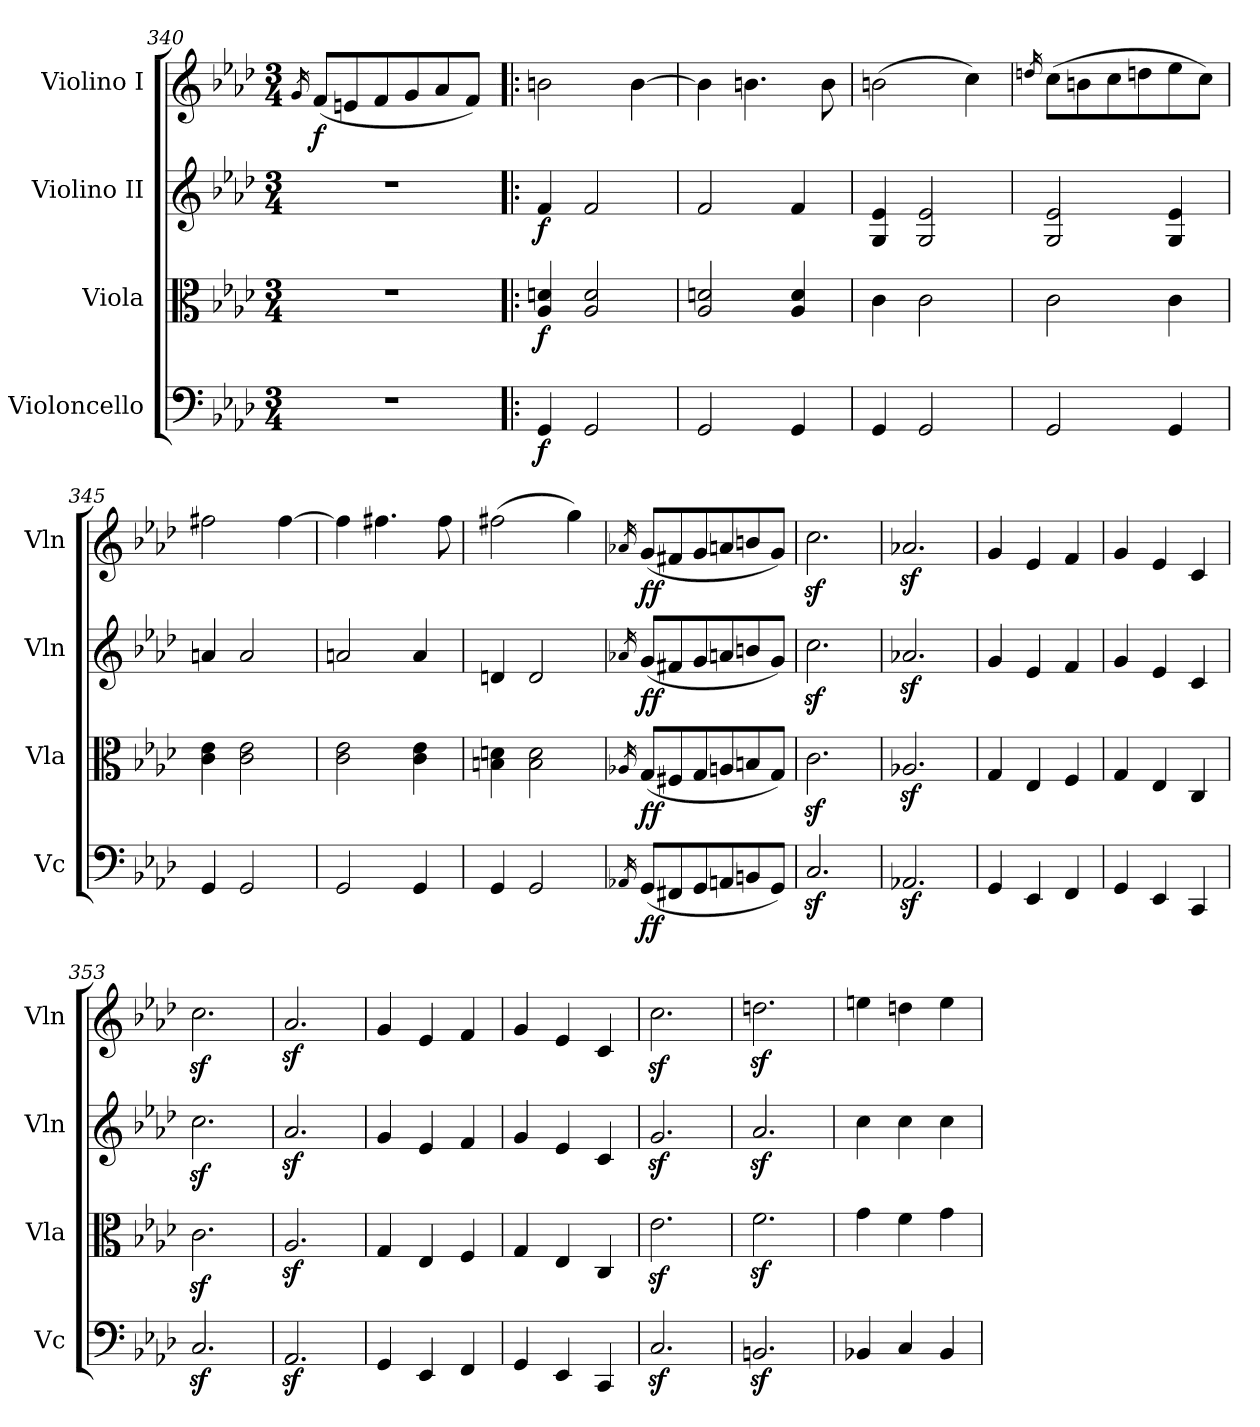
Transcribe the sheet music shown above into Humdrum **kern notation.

**kern	**dynam	**kern	**dynam	**kern	**dynam	**kern	**dynam
*part4	*part4	*part3	*part3	*part2	*part2	*part1	*part1
*staff4	*staff4	*staff3	*staff3	*staff2	*staff2	*staff1	*staff1
*I"Violoncello	*	*I"Viola	*	*I"Violino II	*	*I"Violino I	*
*I'Vc	*	*I'Vla	*	*I'Vln	*	*I'Vln	*
*clefF4	*	*clefC3	*	*clefG2	*	*clefG2	*
*k[b-e-a-d-]	*	*k[b-e-a-d-]	*	*k[b-e-a-d-]	*	*k[b-e-a-d-]	*
*M3/4	*	*M3/4	*	*M3/4	*	*M3/4	*
=340	=340	=340	=340	=340	=340	=340	=340
.	.	.	.	.	.	16qg/	.
!	!	!	!	!	!	!	!LO:DY:b
2.r	.	2.r	.	2.r	.	(8f/L	f
.	.	.	.	.	.	8en/	.
.	.	.	.	.	.	8f/	.
.	.	.	.	.	.	8g/	.
.	.	.	.	.	.	8a-/	.
.	.	.	.	.	.	8f/J)	.
=341!|:	=341!|:	=341!|:	=341!|:	=341!|:	=341!|:	=341!|:	=341!|:
!	!LO:DY:b	!	!LO:DY:b	!	!LO:DY:b	!	!
4GG/	f	4A-/ 4dn/	f	4f/	f	2bn\	.
2GG/	.	2A-/ 2d/	.	2f/	.	.	.
.	.	.	.	.	.	[4b\	.
=342	=342	=342	=342	=342	=342	=342	=342
2GG/	.	2A-/ 2dn/	.	2f/	.	4b\]	.
.	.	.	.	.	.	4.bn\	.
4GG/	.	4A-/ 4d/	.	4f/	.	.	.
.	.	.	.	.	.	8b\	.
=343	=343	=343	=343	=343	=343	=343	=343
4GG/	.	4c\	.	4G/ 4e-/	.	(2bn\	.
2GG/	.	2c\	.	2G/ 2e-/	.	.	.
.	.	.	.	.	.	4cc\)	.
=344	=344	=344	=344	=344	=344	=344	=344
.	.	.	.	.	.	16qddn/	.
2GG/	.	2c\	.	2G/ 2e-/	.	(8cc\L	.
.	.	.	.	.	.	8bn\	.
.	.	.	.	.	.	8cc\	.
.	.	.	.	.	.	8ddn\	.
4GG/	.	4c\	.	4G/ 4e-/	.	8ee-\	.
.	.	.	.	.	.	8cc\J)	.
!!LO:LB:g=z
=345	=345	=345	=345	=345	=345	=345	=345
4GG/	.	4c\ 4e-\	.	4an/	.	2ff#X\	.
2GG/	.	2c\ 2e-\	.	2a/	.	.	.
.	.	.	.	.	.	[4ff#\	.
=346	=346	=346	=346	=346	=346	=346	=346
2GG/	.	2c\ 2e-\	.	2an/	.	4ff#\]	.
.	.	.	.	.	.	4.ff#X\	.
4GG/	.	4c\ 4e-\	.	4a/	.	.	.
.	.	.	.	.	.	8ff#\	.
=347	=347	=347	=347	=347	=347	=347	=347
4GG/	.	4Bn\ 4dn\	.	4dn/	.	(2ff#X\	.
2GG/	.	2B\ 2d\	.	2d/	.	.	.
.	.	.	.	.	.	4gg\)	.
=348	=348	=348	=348	=348	=348	=348	=348
16qAA-X/	.	16qA-X/	.	16qa-X/	.	16qa-X/	.
!	!LO:DY:b	!	!LO:DY:b	!	!LO:DY:b	!	!LO:DY:b
(8GG/L	ff	(8G/L	ff	(8g/L	ff	(8g/L	ff
8FF#X/	.	8F#X/	.	8f#X/	.	8f#X/	.
8GG/	.	8G/	.	8g/	.	8g/	.
8AAn/	.	8An/	.	8an/	.	8an/	.
8BBn/	.	8Bn/	.	8bn/	.	8bn/	.
8GG/J)	.	8G/J)	.	8g/J)	.	8g/J)	.
=349	=349	=349	=349	=349	=349	=349	=349
2.Cz</	.	2.cz<\	.	2.ccz<\	.	2.ccz<\	.
=350	=350	=350	=350	=350	=350	=350	=350
2.AA-Xz</	.	2.A-Xz</	.	2.a-Xz</	.	2.a-Xz</	.
=351	=351	=351	=351	=351	=351	=351	=351
4GG/	.	4G/	.	4g/	.	4g/	.
4EE-/	.	4E-/	.	4e-/	.	4e-/	.
4FF/	.	4F/	.	4f/	.	4f/	.
=352	=352	=352	=352	=352	=352	=352	=352
4GG/	.	4G/	.	4g/	.	4g/	.
4EE-/	.	4E-/	.	4e-/	.	4e-/	.
4CC/	.	4C/	.	4c/	.	4c/	.
=353	=353	=353	=353	=353	=353	=353	=353
2.Cz</	.	2.cz<\	.	2.ccz<\	.	2.ccz<\	.
=354	=354	=354	=354	=354	=354	=354	=354
2.AA-z</	.	2.A-z</	.	2.a-z</	.	2.a-z</	.
=355	=355	=355	=355	=355	=355	=355	=355
4GG/	.	4G/	.	4g/	.	4g/	.
4EE-/	.	4E-/	.	4e-/	.	4e-/	.
4FF/	.	4F/	.	4f/	.	4f/	.
=356	=356	=356	=356	=356	=356	=356	=356
4GG/	.	4G/	.	4g/	.	4g/	.
4EE-/	.	4E-/	.	4e-/	.	4e-/	.
4CC/	.	4C/	.	4c/	.	4c/	.
!!LO:PB:g=z
=357	=357	=357	=357	=357	=357	=357	=357
2.Cz</	.	2.e-z<\	.	2.gz</	.	2.ccz<\	.
=358	=358	=358	=358	=358	=358	=358	=358
2.BBnz</	.	2.fz<\	.	2.a-z</	.	2.ddnz<\	.
=359	=359	=359	=359	=359	=359	=359	=359
4BB-X/	.	4g\	.	4cc\	.	4een\	.
4C/	.	4f\	.	4cc\	.	4ddn\	.
4BB-/	.	4g\	.	4cc\	.	4ee\	.
=	=	=	=	=	=	=	=
*-	*-	*-	*-	*-	*-	*-	*-
